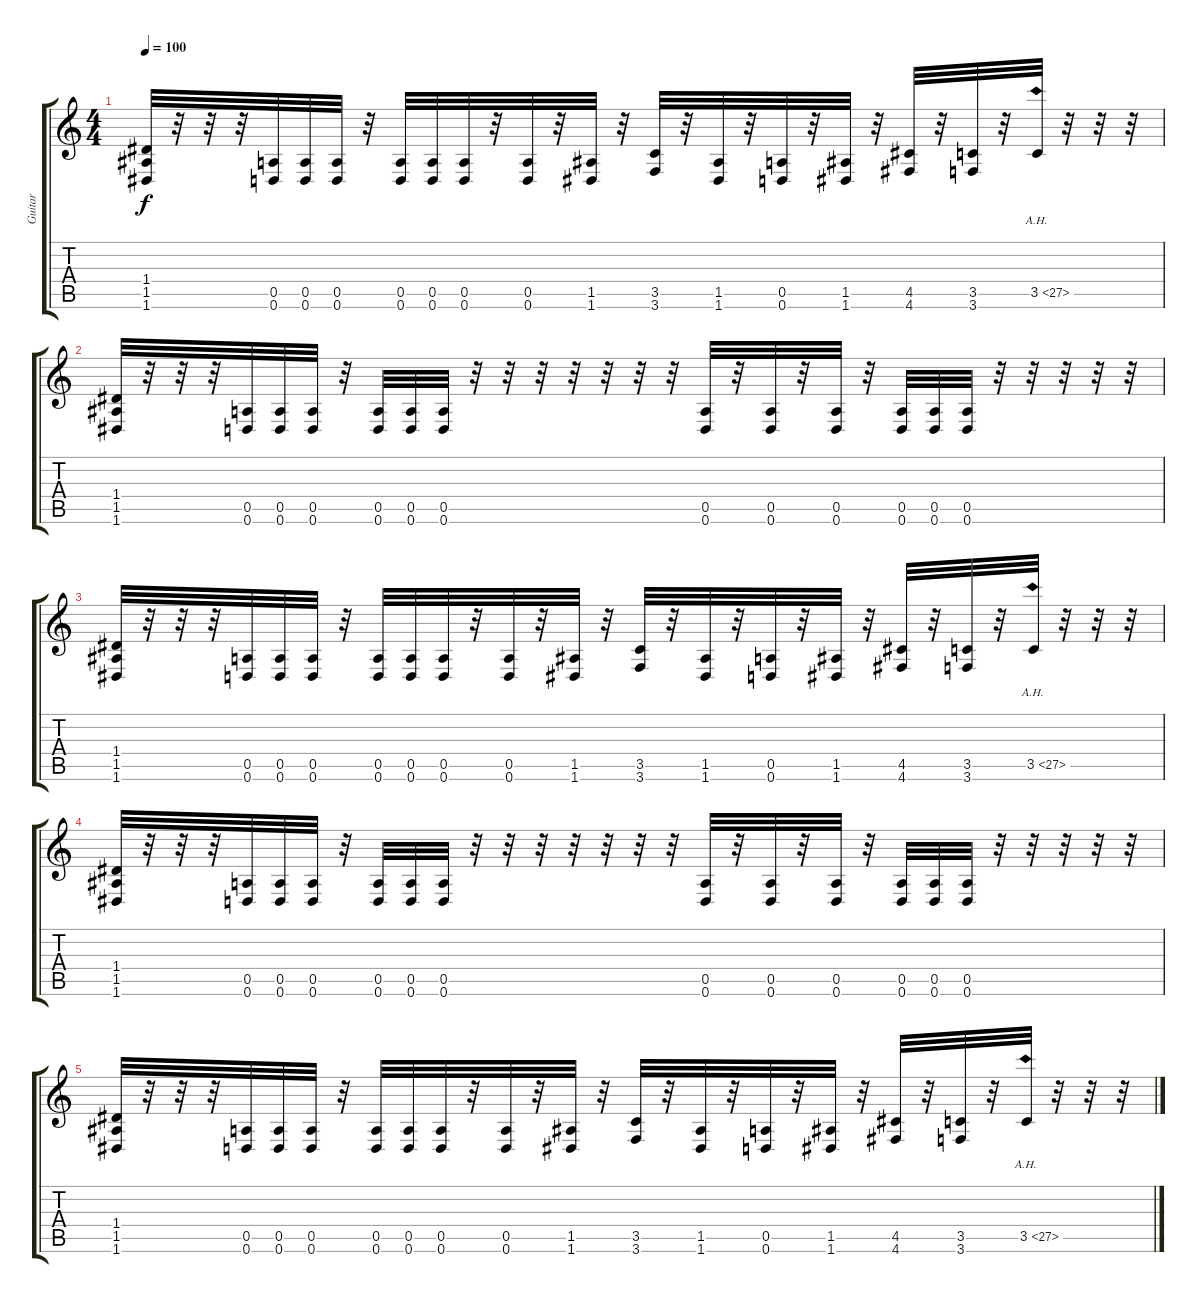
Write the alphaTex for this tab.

\track ("Guitar" "Guitar") {instrument distortionguitar}
\staff {score tabs}
\tuning (D4 A3 D3 D3 A2 D2) {hide}
\ts (4 4)
\tempo 100
\clef g2
\ks c
(1.4 1.5 1.6).32{dy f} r.32 r.32 r.32 (0.5 0.6).32 (0.5 0.6).32 (0.5 0.6).32 r.32 (0.5 0.6).32 (0.5 0.6).32 (0.5 0.6).32 r.32 (0.5 0.6).32 r.32 (1.5 1.6).32 r.32 (3.5 3.6).32 r.32 (1.5 1.6).32 r.32 (0.5 0.6).32 r.32 (1.5 1.6).32 r.32 (4.5 4.6).32 r.32 (3.5 3.6).32 r.32 3.5{ah 24}.32 r.32 r.32 r.32 |
(1.4 1.5 1.6).32 r.32 r.32 r.32 (0.5 0.6).32 (0.5 0.6).32 (0.5 0.6).32 r.32 (0.5 0.6).32 (0.5 0.6).32 (0.5 0.6).32 r.32 r.32 r.32 r.32 r.32 r.32 r.32 (0.5 0.6).32 r.32 (0.5 0.6).32 r.32 (0.5 0.6).32 r.32 (0.5 0.6).32 (0.5 0.6).32 (0.5 0.6).32 r.32 r.32 r.32 r.32 r.32 |
(1.4 1.5 1.6).32 r.32 r.32 r.32 (0.5 0.6).32 (0.5 0.6).32 (0.5 0.6).32 r.32 (0.5 0.6).32 (0.5 0.6).32 (0.5 0.6).32 r.32 (0.5 0.6).32 r.32 (1.5 1.6).32 r.32 (3.5 3.6).32 r.32 (1.5 1.6).32 r.32 (0.5 0.6).32 r.32 (1.5 1.6).32 r.32 (4.5 4.6).32 r.32 (3.5 3.6).32 r.32 3.5{ah 24}.32 r.32 r.32 r.32 |
(1.4 1.5 1.6).32 r.32 r.32 r.32 (0.5 0.6).32 (0.5 0.6).32 (0.5 0.6).32 r.32 (0.5 0.6).32 (0.5 0.6).32 (0.5 0.6).32 r.32 r.32 r.32 r.32 r.32 r.32 r.32 (0.5 0.6).32 r.32 (0.5 0.6).32 r.32 (0.5 0.6).32 r.32 (0.5 0.6).32 (0.5 0.6).32 (0.5 0.6).32 r.32 r.32 r.32 r.32 r.32 |
(1.4 1.5 1.6).32 r.32 r.32 r.32 (0.5 0.6).32 (0.5 0.6).32 (0.5 0.6).32 r.32 (0.5 0.6).32 (0.5 0.6).32 (0.5 0.6).32 r.32 (0.5 0.6).32 r.32 (1.5 1.6).32 r.32 (3.5 3.6).32 r.32 (1.5 1.6).32 r.32 (0.5 0.6).32 r.32 (1.5 1.6).32 r.32 (4.5 4.6).32 r.32 (3.5 3.6).32 r.32 3.5{ah 24}.32 r.32 r.32 r.32
